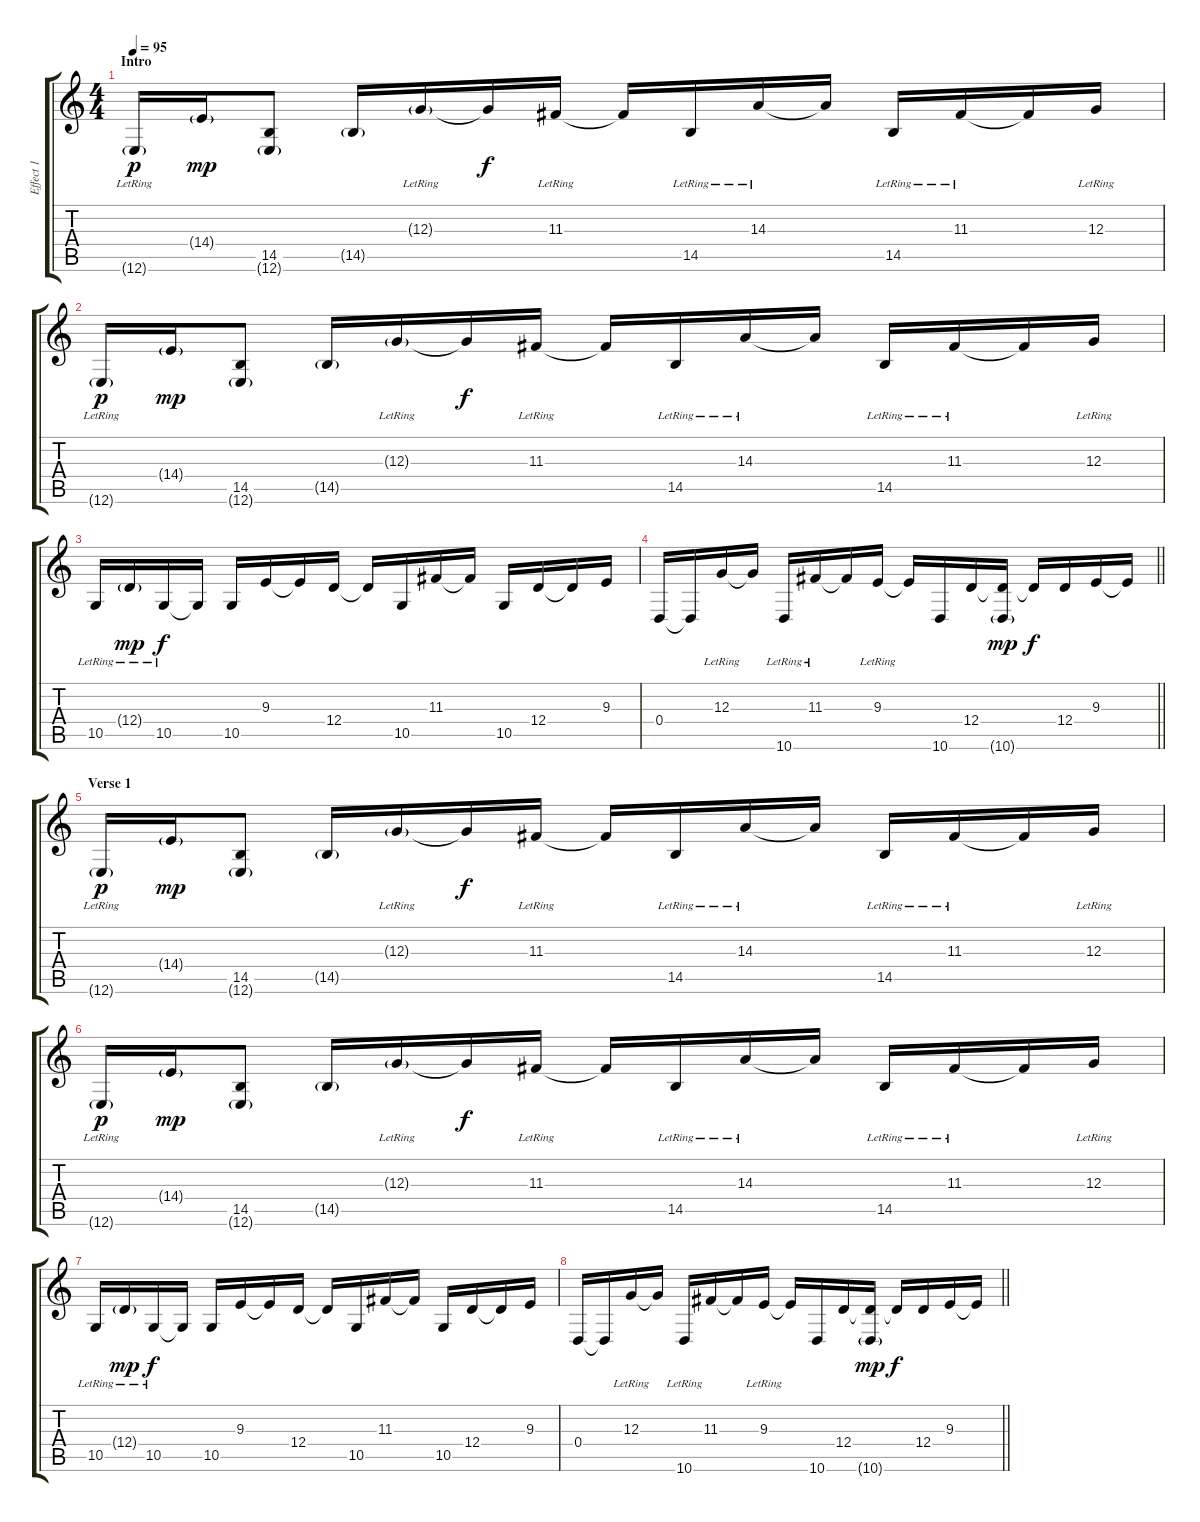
\track ("Effect 1" "Effect 1") {instrument electricpiano1}
\staff {score tabs}
\tuning (E4 B3 G3 D3 A2 E2) {hide}
\ts (4 4)
\section ("" "Intro")
\tempo 95
\clef g2
\ks c
12.6{g lr}.16{dy p instrument electricpiano1} 14.4{g}.16{dy mp} (14.5 12.6{g}).8 14.5{g}.16 12.3{g lr}.16 12.3{t}.16{dy f} 11.3{lr}.16 11.3{t}.16 14.5{lr}.16 14.3{lr}.16 14.3{t}.16 14.5{lr}.16 11.3{lr}.16 11.3{t}.16 12.3{lr}.16 |
12.6{g lr}.16{dy p} 14.4{g}.16{dy mp} (14.5 12.6{g}).8 14.5{g}.16 12.3{g lr}.16 12.3{t}.16{dy f} 11.3{lr}.16 11.3{t}.16 14.5{lr}.16 14.3{lr}.16 14.3{t}.16 14.5{lr}.16 11.3{lr}.16 11.3{t}.16 12.3{lr}.16 |
10.5{lr}.16 12.4{g lr}.16{dy mp} 10.5{lr}.16{dy f} 10.5{t}.16 10.5.16 9.3.16 9.3{t}.16 12.4.16 12.4{t}.16 10.5.16 11.3.16 11.3{t}.16 10.5.16 12.4.16 12.4{t}.16 9.3.16 |
\barLineRight lightlight
0.4.16 0.4{t}.16 12.3{lr}.16 12.3{t}.16 10.6{lr}.16 11.3{lr}.16 11.3{t}.16 9.3{lr}.16 9.3{t}.16 10.6.16 12.4.16 (12.4{t} 10.6{g}).16{dy mp} 12.4{t}.16{dy f} 12.4.16 9.3.16 9.3{t}.16 |
\section ("" "Verse 1")
12.6{g lr}.16{dy p} 14.4{g}.16{dy mp} (14.5 12.6{g}).8 14.5{g}.16 12.3{g lr}.16 12.3{t}.16{dy f} 11.3{lr}.16 11.3{t}.16 14.5{lr}.16 14.3{lr}.16 14.3{t}.16 14.5{lr}.16 11.3{lr}.16 11.3{t}.16 12.3{lr}.16 |
12.6{g lr}.16{dy p} 14.4{g}.16{dy mp} (14.5 12.6{g}).8 14.5{g}.16 12.3{g lr}.16 12.3{t}.16{dy f} 11.3{lr}.16 11.3{t}.16 14.5{lr}.16 14.3{lr}.16 14.3{t}.16 14.5{lr}.16 11.3{lr}.16 11.3{t}.16 12.3{lr}.16 |
10.5{lr}.16 12.4{g lr}.16{dy mp} 10.5{lr}.16{dy f} 10.5{t}.16 10.5.16 9.3.16 9.3{t}.16 12.4.16 12.4{t}.16 10.5.16 11.3.16 11.3{t}.16 10.5.16 12.4.16 12.4{t}.16 9.3.16 |
\barLineRight lightlight
0.4.16 0.4{t}.16 12.3{lr}.16 12.3{t}.16 10.6{lr}.16 11.3{lr}.16 11.3{t}.16 9.3{lr}.16 9.3{t}.16 10.6.16 12.4.16 (12.4{t} 10.6{g}).16{dy mp} 12.4{t}.16{dy f} 12.4.16 9.3.16 9.3{t}.16
